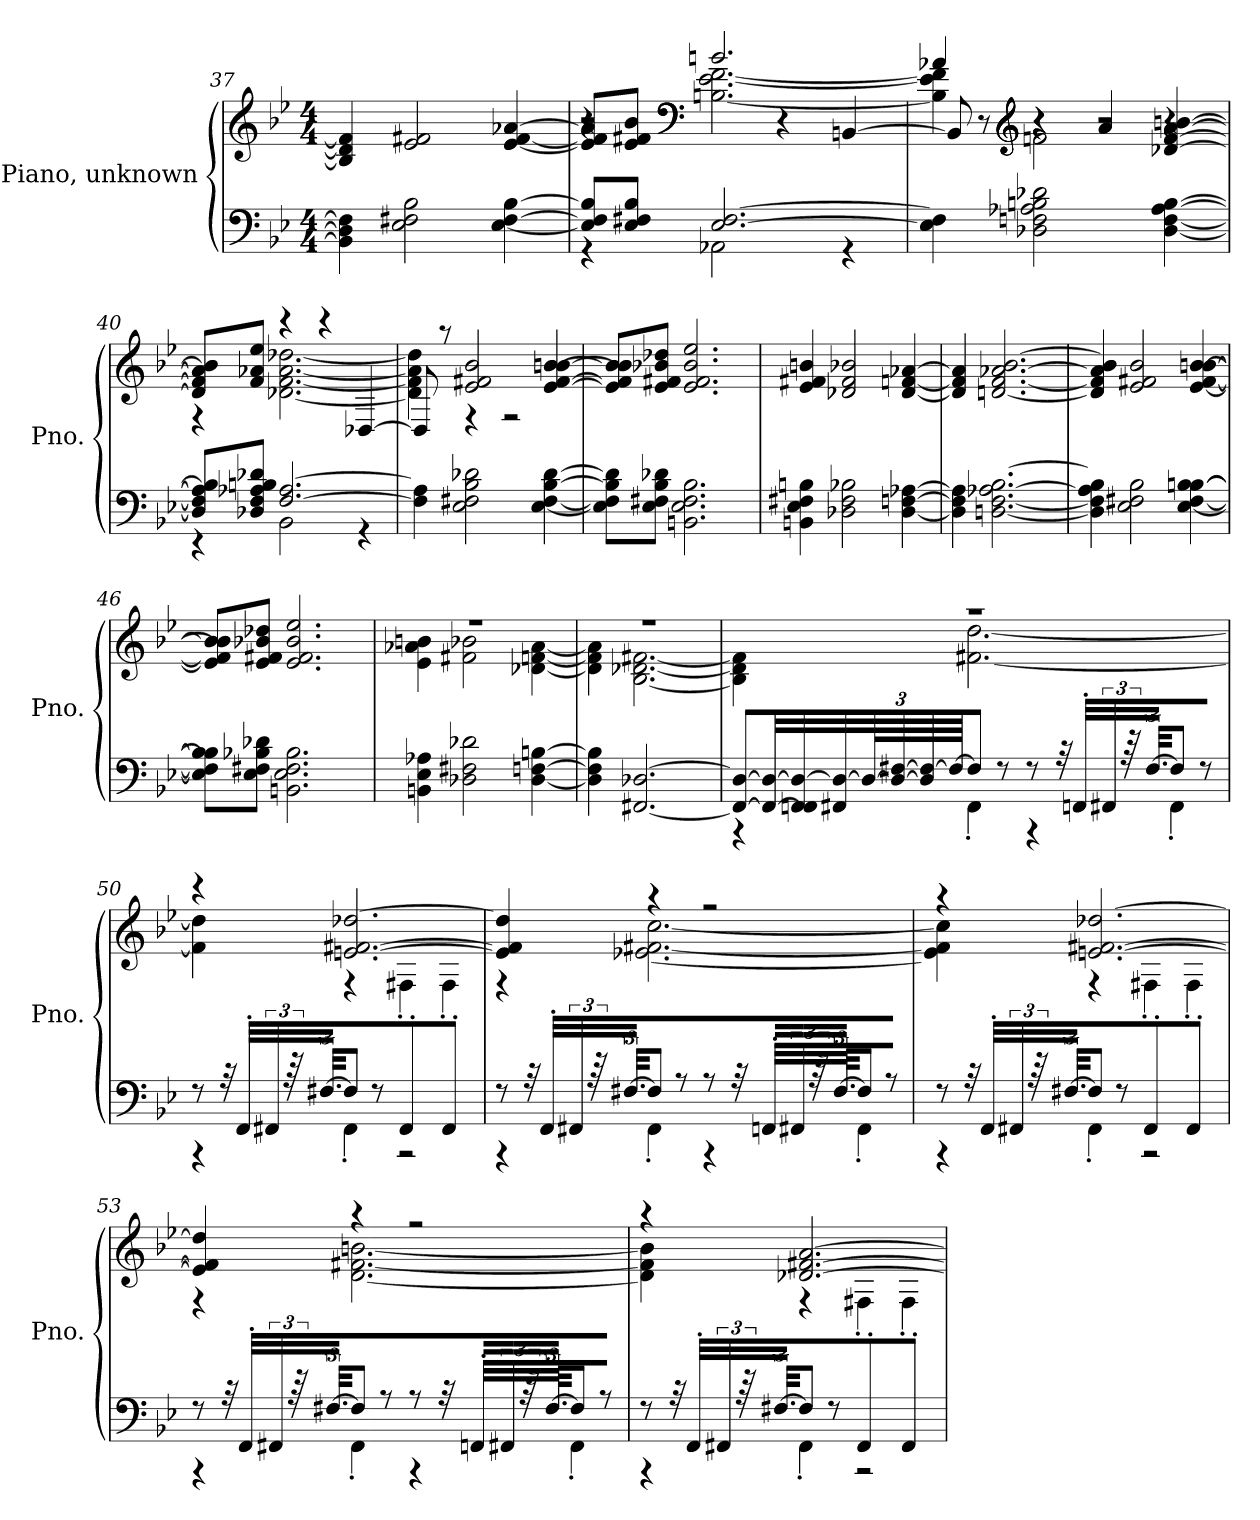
**kern	**kern
*part1	*part1
*staff2	*staff1
*I"Piano, unknown	*
*I'Pno.	*
!!LO:LB:g=z
*clefF4	*clefG2
*k[b-e-]	*k[b-e-]
*M4/4	*M4/4
=37	=37
4BB-\] 4D\] 4F\]	4B-/] 4d/] 4f/]
2E-\ 2F#X\ 2B-\	2e-/ 2f#X/
[4E-\ [4F#\ [4B-\	[4e-/ [4f#/ [4a-X/
=38	=38
*^	*^
*	*	*	*^
8E-/] 8F#/] 8B-/]L	4r	8e-/] 8f#/] 8a-/]L	4r	2r
8E-/ 8F#X/ 8B-/J	.	8e-/ 8f#X/ 8b-/J	.	.
*	*	*clefF4	*	*
[2.E-/ [2.F#/	2AA-X\	2.bn/	[2.Bn\ [2.e-\ [2.f#\	.
.	.	.	.	4r
.	4r	.	.	[4BBn/
*v	*v	*	*	*
=39	=39	=39	=39
4E-\] 4F#\]	4a-X/	4B\] 4e-\] 4f#\]	8BB/]
.	.	.	8r
*	*clefG2	*	*
2D-X\ 2Fn\ 2A-X\ 2Bn\ 2d-X\	4r	2fn\	4r
.	4a-/	.	2r
[4D-\ [4F\ [4A-\ [4B\	[4d-X/ [4f/ [4a-/ [4bn/	4r	.
*	*	*v	*v
=40	=40	=40
*^	*	*
8D-/] 8F/] 8A-/] 8B/]L	4r	8d-/] 8f/] 8a-/] 8b/]L	4r
8D-X/ 8F/ 8A-X/ 8Bn/ 8d-X/J	.	8f/ 8a-X/ 8ee-/J	.
[2.F/ [2.A-/	2BB-\	4r	[2.d-X\ [2.f\ [2.a-\ [2.dd-X\
.	.	4r	.
.	4r	[4D-X/	.
*v	*v	*	*
!!LO:LB:g=z	!!
=41	=41	=41
4F\] 4A-\]	8D-/]	4d-\] 4f\] 4a-\] 4dd-\]
.	8r	.
2E-\ 2F#X\ 2B-\ 2d-X\	2e-/ 2f#X/ 2b-/	4r
.	.	2r
[4E-\ [4F#\ [4B-\ [4d-\	[4e-/ [4f#/ [4b-/ [4bn/	.
*	*v	*v
=42	=42
8E-\] 8F#\] 8B-\] 8d-\]L	8e-/] 8f#/] 8b-/] 8b/]L
8E-\ 8F#X\ 8B-\ 8d-X\J	8e-/ 8f#X/ 8b-X/ 8dd-X/J
2.BBn\ 2.E-\ 2.F#\ 2.B-\	2.e-/ 2.f#/ 2.b-/ 2.ee-/
=43	=43
4BBn\ 4E-\ 4F#X\ 4Bn\	4e-/ 4f#X/ 4bn/
2D-X\ 2F#\ 2B-X\	2d-X/ 2f#/ 2b-X/
[4D-\ [4Fn\ [4A-X\	[4d-/ [4fn/ [4a-X/
=44	=44
4D-\] 4F\] 4A-\]	4d-/] 4f/] 4a-/]
[2.Dn\ [2.F\ [2.A-X\ [2.B-\	[2.dn/ [2.f/ [2.a-X/ [2.b-/
=45	=45
4D\] 4F\] 4A-\] 4B-\]	4d/] 4f/] 4a-/] 4b-/]
2E-\ 2F#X\ 2B-\	2e-/ 2f#X/ 2b-/
[4E-\ [4F#\ [4B-\ [4Bn\	[4e-/ [4f#/ [4b-/ [4bn/
!!LO:LB:g=z
=46	=46
8E-\] 8F#\] 8B-\] 8B\]L	8e-/] 8f#/] 8b-/] 8b/]L
8E-\ 8F#X\ 8B-X\ 8d-X\J	8e-/ 8f#X/ 8b-X/ 8dd-X/J
2.BBn\ 2.E-\ 2.F#\ 2.B-\	2.e-/ 2.f#/ 2.b-/ 2.ee-/
=47	=47
*	*^
4BBn\ 4E-\ 4A-X\	1r	4e-\ 4a-X\ 4bn\
2D-X\ 2F#X\ 2d-X\	.	2f#X\ 2b-X\
[4D-\ [4Fn\ [4Bn\	.	[4d-X\ [4fn\ [4a-\
=48	=48	=48
4D-\] 4F\] 4B\]	1r	4d-\] 4f\] 4a-\]
[2.FF#X/ [2.D-X/	.	[2.B-\ [2.d-X\ [2.f#X\
!!LO:PB:g=z	!!
=49	=49	=49
*^	*	*
8FF#/_ 8D-/_L	4r	1r	4B-\] 4d-\] 4f#\]
32FF#/_ 32D-/_LL	.	.	.
32FFn/ 32FF#/] 32D-/_	.	.	.
*Xbrackettup	*	*	*
48FF#X/ 48D-/_	.	.	.
96D-/L_	.	.	.
96D-/_ [96F#X/	.	.	.
96D-/] 96F#/_	.	.	.
96F#/JJJ_	.	.	.
8F#/J]	4FF#'\	.	[2.f#X\ [2.dd\
8r	.	.	.
8r	4r	.	.
32r	.	.	.
32FFn'/LLL	.	.	.
*brackettup	*	*	*
48FF#X/JJJ	.	.	.
96r	.	.	.
[48.F#/KKL	.	.	.
8F#/J]	4FF#'\	.	.
8r	.	.	.
=50	=50	=50	=50
8r	4r	4r	4f#\] 4dd\]
32r	.	.	.
32FF'/LLL	.	.	.
48FF#X/JJJ	.	.	.
96r	.	.	.
[48.F#X/KKL	.	.	.
8F#/J]	4FF#'\	[2.en/ [2.f#X/ [2.dd-X/	4r
8r	.	.	.
4FF#'/	2r	.	4F#X'\
4FF#'/	.	.	4F#'\
!!LO:LB:g=z	!!
=51	=51	=51	=51
8r	4r	4e/] 4f#/] 4dd-/]	4r
32r	.	.	.
32FF'/LLL	.	.	.
48FF#X/JJJ	.	.	.
96r	.	.	.
[48.F#X/KKL	.	.	.
8F#/J]	4FF#'\	4r	[2.e-X\ [2.f#X\ [2.cc\
8r	.	.	.
8r	4r	2r	.
32r	.	.	.
32FFn'/LLL	.	.	.
48FF#X/JJJ	.	.	.
96r	.	.	.
[48.F#/KKL	.	.	.
8F#/J]	4FF#'\	.	.
8r	.	.	.
=52	=52	=52	=52
8r	4r	4r	4e-\] 4f#\] 4cc\]
32r	.	.	.
32FF'/LLL	.	.	.
48FF#X/JJJ	.	.	.
96r	.	.	.
[48.F#X/KKL	.	.	.
8F#/J]	4FF#'\	[2.en/ [2.f#X/ [2.dd-X/	4r
8r	.	.	.
4FF#'/	2r	.	4F#X'\
4FF#'/	.	.	4F#'\
!!LO:LB:g=z	!!
=53	=53	=53	=53
8r	4r	4e/] 4f#/] 4dd-/]	4r
32r	.	.	.
32FF'/LLL	.	.	.
48FF#X/JJJ	.	.	.
96r	.	.	.
[48.F#X/KKL	.	.	.
8F#/J]	4FF#'\	4r	[2.d\ [2.f#X\ [2.bn\
8r	.	.	.
8r	4r	2r	.
32r	.	.	.
32FFn'/LLL	.	.	.
48FF#X/JJJ	.	.	.
96r	.	.	.
[48.F#/KKL	.	.	.
8F#/J]	4FF#'\	.	.
8r	.	.	.
=54	=54	=54	=54
8r	4r	4r	4d\] 4f#\] 4b\]
32r	.	.	.
32FF'/LLL	.	.	.
48FF#X/JJJ	.	.	.
96r	.	.	.
[48.F#X/KKL	.	.	.
8F#/J]	4FF#'\	[2.d-X/ [2.f#X/ [2.a/	4r
8r	.	.	.
4FF#'/	2r	.	4F#X'\
4FF#'/	.	.	4F#'\
*v	*v	*	*
*	*v	*v
=	=
*-	*-
